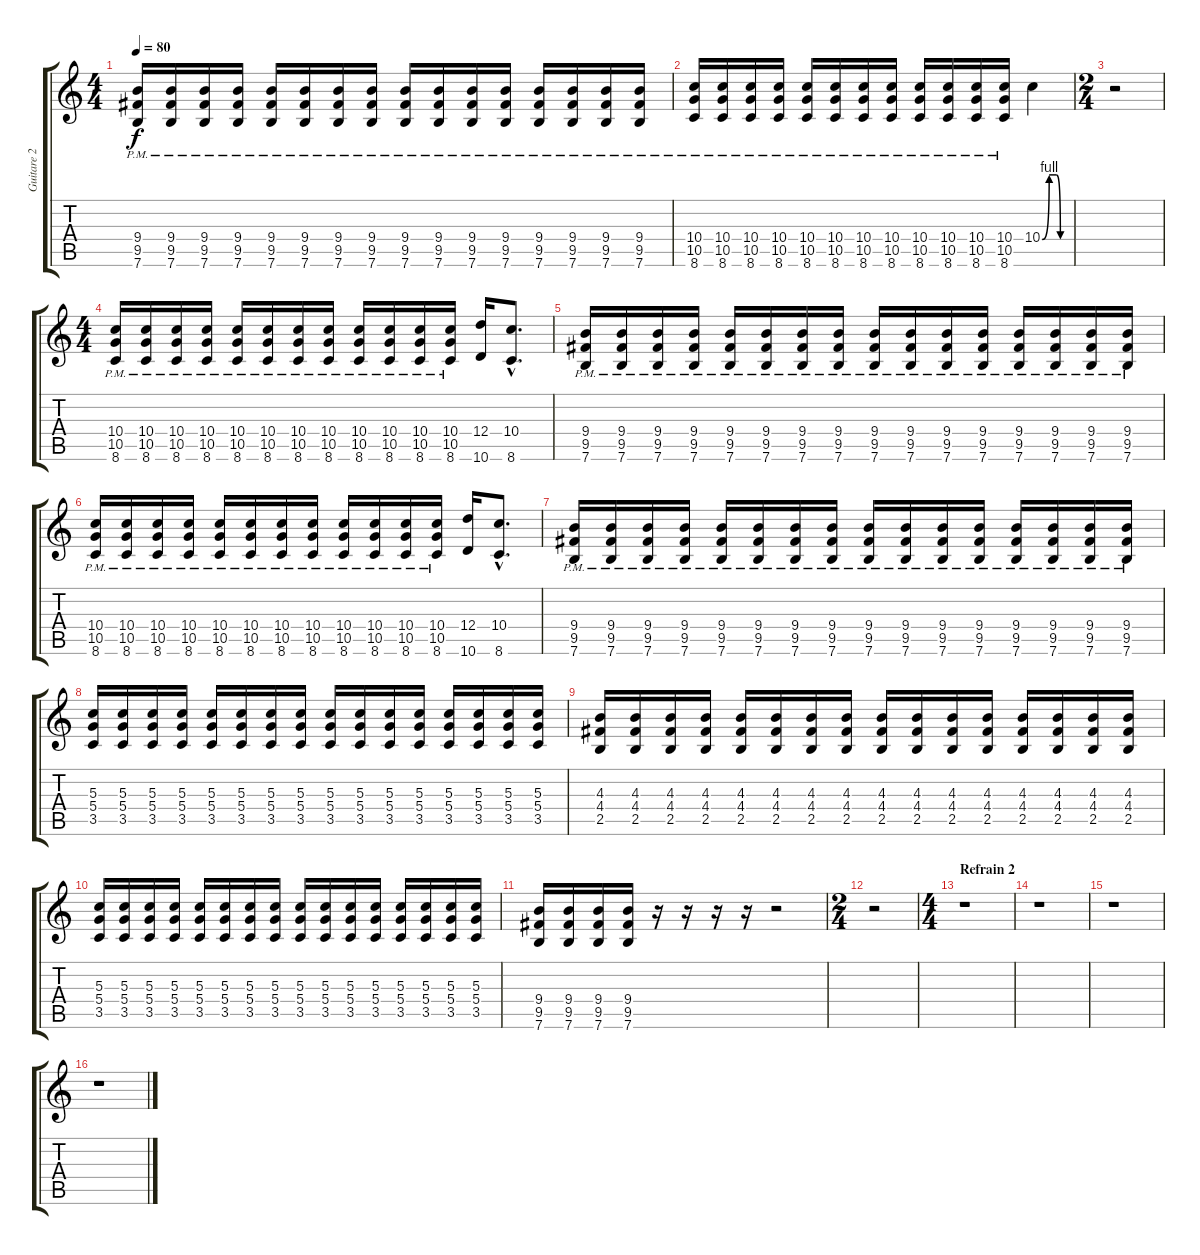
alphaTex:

\track ("Guitare 2 Saturé" "Guitare 2 ") {instrument distortionguitar}
\staff {score tabs}
\tuning (E4 B3 G3 D3 A2 E2) {hide}
\ts (4 4)
\tempo 80
\clef g2
\ks c
(9.4{pm} 9.5{pm} 7.6{pm}).16{dy f} (9.4{pm} 9.5{pm} 7.6{pm}).16 (9.4{pm} 9.5{pm} 7.6{pm}).16 (9.4{pm} 9.5{pm} 7.6{pm}).16 (9.4{pm} 9.5{pm} 7.6{pm}).16 (9.4{pm} 9.5{pm} 7.6{pm}).16 (9.4{pm} 9.5{pm} 7.6{pm}).16 (9.4{pm} 9.5{pm} 7.6{pm}).16 (9.4{pm} 9.5{pm} 7.6{pm}).16 (9.4{pm} 9.5{pm} 7.6{pm}).16 (9.4{pm} 9.5{pm} 7.6{pm}).16 (9.4{pm} 9.5{pm} 7.6{pm}).16 (9.4{pm} 9.5{pm} 7.6{pm}).16 (9.4{pm} 9.5{pm} 7.6{pm}).16 (9.4{pm} 9.5{pm} 7.6{pm}).16 (9.4{pm} 9.5{pm} 7.6{pm}).16 |
(10.4{pm} 10.5{pm} 8.6{pm}).16 (10.4{pm} 10.5{pm} 8.6{pm}).16 (10.4{pm} 10.5{pm} 8.6{pm}).16 (10.4{pm} 10.5{pm} 8.6{pm}).16 (10.4{pm} 10.5{pm} 8.6{pm}).16 (10.4{pm} 10.5{pm} 8.6{pm}).16 (10.4{pm} 10.5{pm} 8.6{pm}).16 (10.4{pm} 10.5{pm} 8.6{pm}).16 (10.4{pm} 10.5{pm} 8.6{pm}).16 (10.4{pm} 10.5{pm} 8.6{pm}).16 (10.4{pm} 10.5{pm} 8.6{pm}).16 (10.4{pm} 10.5{pm} 8.6{pm}).16 10.4{be (custom 0 0 15 4 30 4 39 0 45 0 56 0 60 0)}.4 |
\ts (2 4)
r.2 |
\ts (4 4)
(10.4{pm} 10.5{pm} 8.6{pm}).16 (10.4{pm} 10.5{pm} 8.6{pm}).16 (10.4{pm} 10.5{pm} 8.6{pm}).16 (10.4{pm} 10.5{pm} 8.6{pm}).16 (10.4{pm} 10.5{pm} 8.6{pm}).16 (10.4{pm} 10.5{pm} 8.6{pm}).16 (10.4{pm} 10.5{pm} 8.6{pm}).16 (10.4{pm} 10.5{pm} 8.6{pm}).16 (10.4{pm} 10.5{pm} 8.6{pm}).16 (10.4{pm} 10.5{pm} 8.6{pm}).16 (10.4{pm} 10.5{pm} 8.6{pm}).16 (10.4{pm} 10.5{pm} 8.6{pm}).16 (12.4 10.6).16 (10.4{hac} 8.6{hac}).8{d} |
(9.4{pm} 9.5{pm} 7.6{pm}).16 (9.4{pm} 9.5{pm} 7.6{pm}).16 (9.4{pm} 9.5{pm} 7.6{pm}).16 (9.4{pm} 9.5{pm} 7.6{pm}).16 (9.4{pm} 9.5{pm} 7.6{pm}).16 (9.4{pm} 9.5{pm} 7.6{pm}).16 (9.4{pm} 9.5{pm} 7.6{pm}).16 (9.4{pm} 9.5{pm} 7.6{pm}).16 (9.4{pm} 9.5{pm} 7.6{pm}).16 (9.4{pm} 9.5{pm} 7.6{pm}).16 (9.4{pm} 9.5{pm} 7.6{pm}).16 (9.4{pm} 9.5{pm} 7.6{pm}).16 (9.4{pm} 9.5{pm} 7.6{pm}).16 (9.4{pm} 9.5{pm} 7.6{pm}).16 (9.4{pm} 9.5{pm} 7.6{pm}).16 (9.4{pm} 9.5{pm} 7.6{pm}).16 |
(10.4{pm} 10.5{pm} 8.6{pm}).16 (10.4{pm} 10.5{pm} 8.6{pm}).16 (10.4{pm} 10.5{pm} 8.6{pm}).16 (10.4{pm} 10.5{pm} 8.6{pm}).16 (10.4{pm} 10.5{pm} 8.6{pm}).16 (10.4{pm} 10.5{pm} 8.6{pm}).16 (10.4{pm} 10.5{pm} 8.6{pm}).16 (10.4{pm} 10.5{pm} 8.6{pm}).16 (10.4{pm} 10.5{pm} 8.6{pm}).16 (10.4{pm} 10.5{pm} 8.6{pm}).16 (10.4{pm} 10.5{pm} 8.6{pm}).16 (10.4{pm} 10.5{pm} 8.6{pm}).16 (12.4 10.6).16 (10.4{hac} 8.6{hac}).8{d} |
(9.4{pm} 9.5{pm} 7.6{pm}).16 (9.4{pm} 9.5{pm} 7.6{pm}).16 (9.4{pm} 9.5{pm} 7.6{pm}).16 (9.4{pm} 9.5{pm} 7.6{pm}).16 (9.4{pm} 9.5{pm} 7.6{pm}).16 (9.4{pm} 9.5{pm} 7.6{pm}).16 (9.4{pm} 9.5{pm} 7.6{pm}).16 (9.4{pm} 9.5{pm} 7.6{pm}).16 (9.4{pm} 9.5{pm} 7.6{pm}).16 (9.4{pm} 9.5{pm} 7.6{pm}).16 (9.4{pm} 9.5{pm} 7.6{pm}).16 (9.4{pm} 9.5{pm} 7.6{pm}).16 (9.4{pm} 9.5{pm} 7.6{pm}).16 (9.4{pm} 9.5{pm} 7.6{pm}).16 (9.4{pm} 9.5{pm} 7.6{pm}).16 (9.4{pm} 9.5{pm} 7.6{pm}).16 |
(5.3 5.4 3.5).16 (5.3 5.4 3.5).16 (5.3 5.4 3.5).16 (5.3 5.4 3.5).16 (5.3 5.4 3.5).16 (5.3 5.4 3.5).16 (5.3 5.4 3.5).16 (5.3 5.4 3.5).16 (5.3 5.4 3.5).16 (5.3 5.4 3.5).16 (5.3 5.4 3.5).16 (5.3 5.4 3.5).16 (5.3 5.4 3.5).16 (5.3 5.4 3.5).16 (5.3 5.4 3.5).16 (5.3 5.4 3.5).16 |
(4.3 4.4 2.5).16 (4.3 4.4 2.5).16 (4.3 4.4 2.5).16 (4.3 4.4 2.5).16 (4.3 4.4 2.5).16 (4.3 4.4 2.5).16 (4.3 4.4 2.5).16 (4.3 4.4 2.5).16 (4.3 4.4 2.5).16 (4.3 4.4 2.5).16 (4.3 4.4 2.5).16 (4.3 4.4 2.5).16 (4.3 4.4 2.5).16 (4.3 4.4 2.5).16 (4.3 4.4 2.5).16 (4.3 4.4 2.5).16 |
(5.3 5.4 3.5).16 (5.3 5.4 3.5).16 (5.3 5.4 3.5).16 (5.3 5.4 3.5).16 (5.3 5.4 3.5).16 (5.3 5.4 3.5).16 (5.3 5.4 3.5).16 (5.3 5.4 3.5).16 (5.3 5.4 3.5).16 (5.3 5.4 3.5).16 (5.3 5.4 3.5).16 (5.3 5.4 3.5).16 (5.3 5.4 3.5).16 (5.3 5.4 3.5).16 (5.3 5.4 3.5).16 (5.3 5.4 3.5).16 |
(9.4 9.5 7.6).16 (9.4 9.5 7.6).16 (9.4 9.5 7.6).16 (9.4 9.5 7.6).16 r.16 r.16 r.16 r.16 r.2 |
\ts (2 4)
r.2 |
\ts (4 4)
\section ("" "Refrain 2")
r.1 |
r.1 |
r.1 |
r.1
